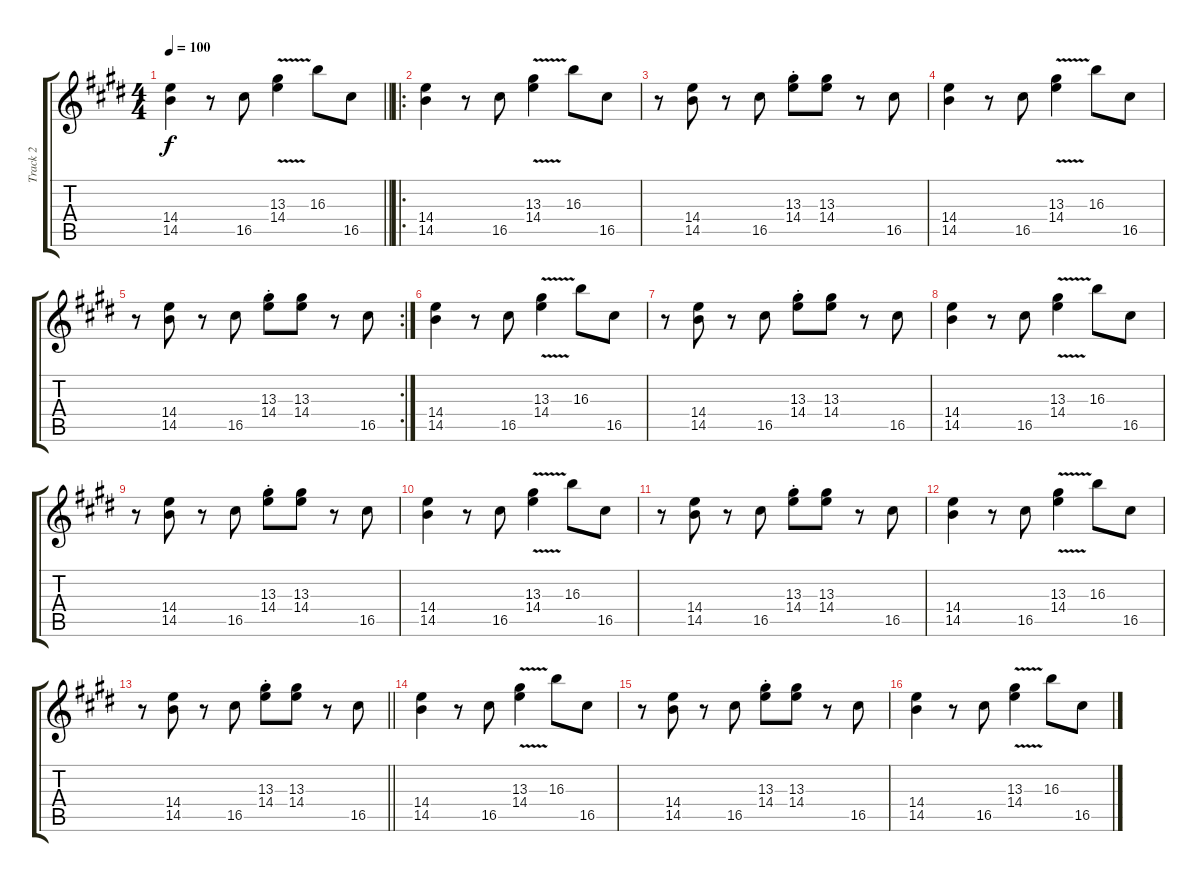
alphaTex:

\track ("Track 2" "Track 2") {instrument electricguitarjazz}
\staff {score tabs}
\tuning (E4 B3 G3 D3 A2 E2) {hide}
\ts (4 4)
\tempo 100
\clef g2
\barLineRight lightlight
\ks e
(14.4 14.5).4{dy f} r.8 16.5.8 (13.3{v} 14.4{v}).4 16.3.8 16.5.8 |
\ro
(14.4 14.5).4 r.8 16.5.8 (13.3{v} 14.4{v}).4 16.3.8 16.5.8 |
r.8 (14.4 14.5).8 r.8 16.5.8 (13.3{st} 14.4{st}).8 (13.3 14.4).8 r.8 16.5.8 |
(14.4 14.5).4 r.8 16.5.8 (13.3{v} 14.4{v}).4 16.3.8 16.5.8 |
\rc 2
r.8 (14.4 14.5).8 r.8 16.5.8 (13.3{st} 14.4{st}).8 (13.3 14.4).8 r.8 16.5.8 |
(14.4 14.5).4 r.8 16.5.8 (13.3{v} 14.4{v}).4 16.3.8 16.5.8 |
r.8 (14.4 14.5).8 r.8 16.5.8 (13.3{st} 14.4{st}).8 (13.3 14.4).8 r.8 16.5.8 |
(14.4 14.5).4 r.8 16.5.8 (13.3{v} 14.4{v}).4 16.3.8 16.5.8 |
r.8 (14.4 14.5).8 r.8 16.5.8 (13.3{st} 14.4{st}).8 (13.3 14.4).8 r.8 16.5.8 |
(14.4 14.5).4 r.8 16.5.8 (13.3{v} 14.4{v}).4 16.3.8 16.5.8 |
r.8 (14.4 14.5).8 r.8 16.5.8 (13.3{st} 14.4{st}).8 (13.3 14.4).8 r.8 16.5.8 |
(14.4 14.5).4 r.8 16.5.8 (13.3{v} 14.4{v}).4 16.3.8 16.5.8 |
\barLineRight lightlight
r.8 (14.4 14.5).8 r.8 16.5.8 (13.3{st} 14.4{st}).8 (13.3 14.4).8 r.8 16.5.8 |
(14.4 14.5).4 r.8 16.5.8 (13.3{v} 14.4{v}).4 16.3.8 16.5.8 |
r.8 (14.4 14.5).8 r.8 16.5.8 (13.3{st} 14.4{st}).8 (13.3 14.4).8 r.8 16.5.8 |
(14.4 14.5).4 r.8 16.5.8 (13.3{v} 14.4{v}).4 16.3.8 16.5.8
